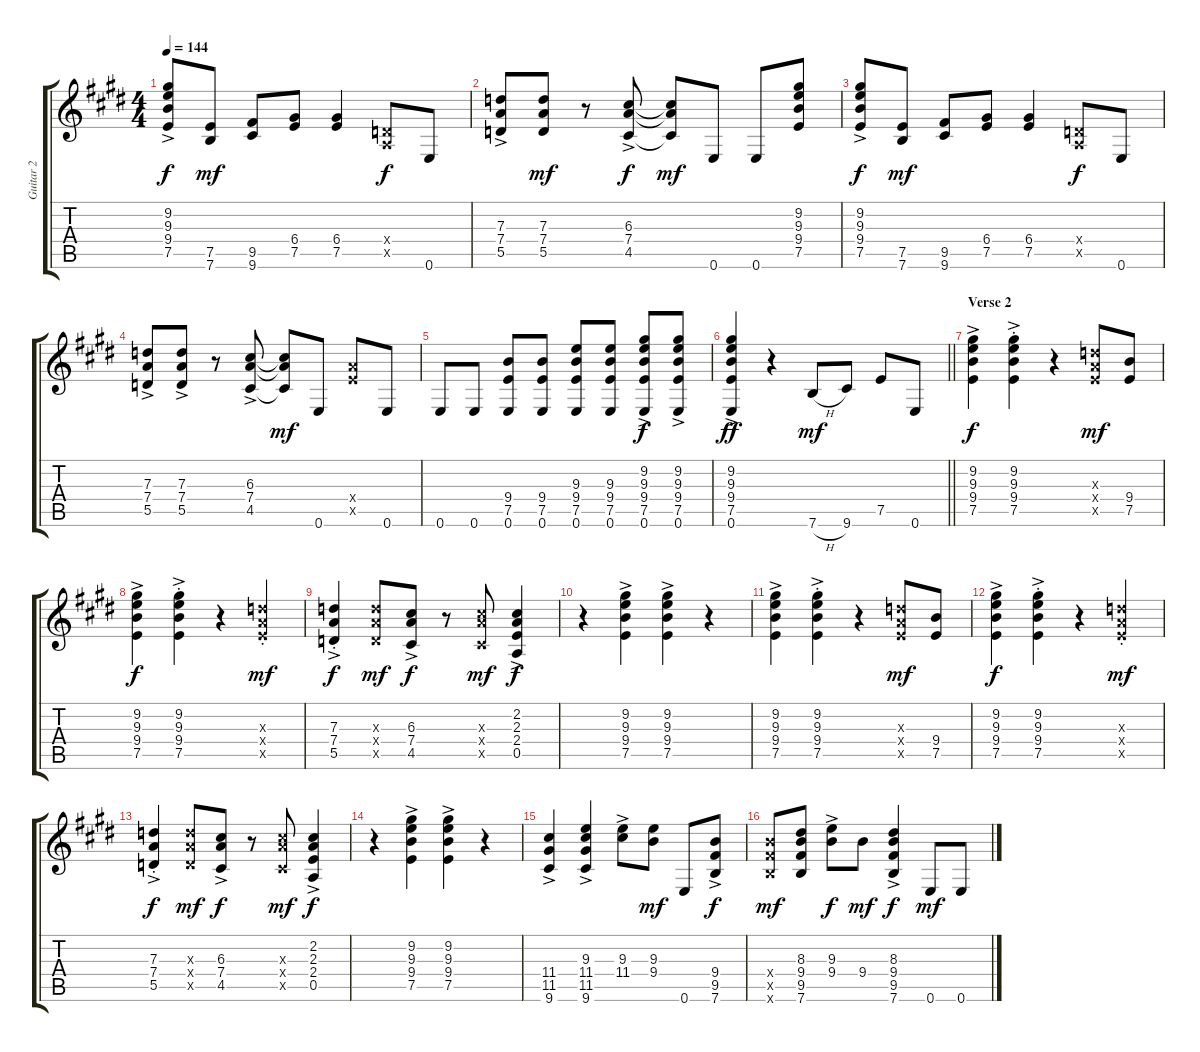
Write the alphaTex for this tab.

\track ("Guitar 2" "Guitar 2") {instrument electricguitarclean}
\staff {score tabs}
\tuning (E4 B3 G3 D3 A2 E2) {hide}
\ts (4 4)
\tempo 144
\clef g2
\ks c#minor
(9.2{ac} 9.3{ac} 9.4{ac} 7.5{ac}).8{dy f} (7.5 7.6).8{dy mf} (9.5 9.6).8 (6.4 7.5).8 (6.4 7.5).4 (0.4{x} 0.5{x}).8{dy f} 0.6.8 |
\ks e
(7.3{ac} 7.4{ac} 5.5{ac}).8 (7.3 7.4 5.5).8{dy mf} r.8 (6.3{ac} 7.4{ac} 4.5{ac}).8{dy f} (6.3{t} 7.4{t} 4.5{t}).8{dy mf} 0.6.8 0.6.8 (9.2 9.3 9.4 7.5).8 |
\ks c#minor
(9.2{ac} 9.3{ac} 9.4{ac} 7.5{ac}).8{dy f} (7.5 7.6).8{dy mf} (9.5 9.6).8 (6.4 7.5).8 (6.4 7.5).4 (0.4{x} 0.5{x}).8{dy f} 0.6.8 |
\ks e
(7.3{ac} 7.4{ac} 5.5{ac}).8 (7.3{ac} 7.4{ac} 5.5{ac}).8 r.8 (6.3{ac} 7.4{ac} 4.5{ac}).8 (6.3{t} 7.4{t} 4.5{t}).8{dy mf} 0.6.8 (7.4{x} 7.5{x}).8 0.6.8 |
\ks c#minor
0.6.8 0.6.8 (9.4 7.5 0.6).8 (9.4 7.5 0.6).8 (9.3 9.4 7.5 0.6).8 (9.3 9.4 7.5 0.6).8 (9.2{ac} 9.3{ac} 9.4{ac} 7.5{ac} 0.6{ac}).8{dy f} (9.2{ac} 9.3{ac} 9.4{ac} 7.5{ac} 0.6{ac}).8 |
\barLineRight lightlight
(9.2{ac} 9.3{ac} 9.4{ac} 7.5{ac} 0.6{ac}).4{dy ff} r.4 7.6{h}.8{dy mf} 9.6.8 7.5.8 0.6.8 |
\section ("" "Verse 2")
\ks e
(9.2{ac} 9.3{ac} 9.4{ac} 7.5{ac}).4{dy f} (9.2{ac st} 9.3{ac st} 9.4{ac st} 7.5{ac st}).4 r.4 (7.3{x} 7.4{x} 7.5{x}).8{dy mf} (9.4 7.5).8 |
\ks c#minor
(9.2{ac} 9.3{ac} 9.4{ac} 7.5{ac}).4{dy f} (9.2{ac st} 9.3{ac st} 9.4{ac st} 7.5{ac st}).4 r.4 (7.3{st x} 7.4{st x} 7.5{st x}).4{dy mf} |
(7.3{ac st} 7.4{ac st} 5.5{ac st}).4{dy f} (7.3{x} 7.4{x} 5.5{x}).8{dy mf} (6.3{ac} 7.4{ac} 4.5{ac}).8{dy f} r.8 (6.3{x} 7.4{x} 4.5{x}).8{dy mf} (2.2{ac} 2.3{ac} 2.4{ac} 0.5{ac}).4{dy f} |
r.4 (9.2{ac} 9.3{ac} 9.4{ac} 7.5{ac}).4 (9.2{ac} 9.3{ac} 9.4{ac} 7.5{ac}).4 r.4 |
\ks e
(9.2{ac} 9.3{ac} 9.4{ac} 7.5{ac}).4 (9.2{ac st} 9.3{ac st} 9.4{ac st} 7.5{ac st}).4 r.4 (7.3{x} 7.4{x} 7.5{x}).8{dy mf} (9.4 7.5).8 |
\ks c#minor
(9.2{ac} 9.3{ac} 9.4{ac} 7.5{ac}).4{dy f} (9.2{ac st} 9.3{ac st} 9.4{ac st} 7.5{ac st}).4 r.4 (7.3{st x} 7.4{st x} 7.5{st x}).4{dy mf} |
(7.3{ac st} 7.4{ac st} 5.5{ac st}).4{dy f} (7.3{x} 7.4{x} 5.5{x}).8{dy mf} (6.3{ac} 7.4{ac} 4.5{ac}).8{dy f} r.8 (6.3{x} 7.4{x} 4.5{x}).8{dy mf} (2.2{ac} 2.3{ac} 2.4{ac} 0.5{ac}).4{dy f} |
r.4 (9.2{ac} 9.3{ac} 9.4{ac} 7.5{ac}).4 (9.2{ac} 9.3{ac} 9.4{ac} 7.5{ac}).4 r.4 |
\ks e
(11.4{ac} 11.5{ac} 9.6{ac}).4 (9.3{ac} 11.4{ac} 11.5{ac} 9.6{ac}).4 (9.3{ac} 11.4{ac}).8 (9.3 9.4).8{dy mf} 0.6.8 (9.4{ac} 9.5{ac} 7.6{ac}).8{dy f} |
\ks c#minor
(9.4{x} 9.5{x} 7.6{x}).8{dy mf} (8.3 9.4 9.5 7.6).8 (9.3{ac} 9.4{ac}).8{dy f} 9.4.8{dy mf} (8.3{ac} 9.4{ac} 9.5{ac} 7.6{ac}).4{dy f} 0.6.8{dy mf} 0.6.8
